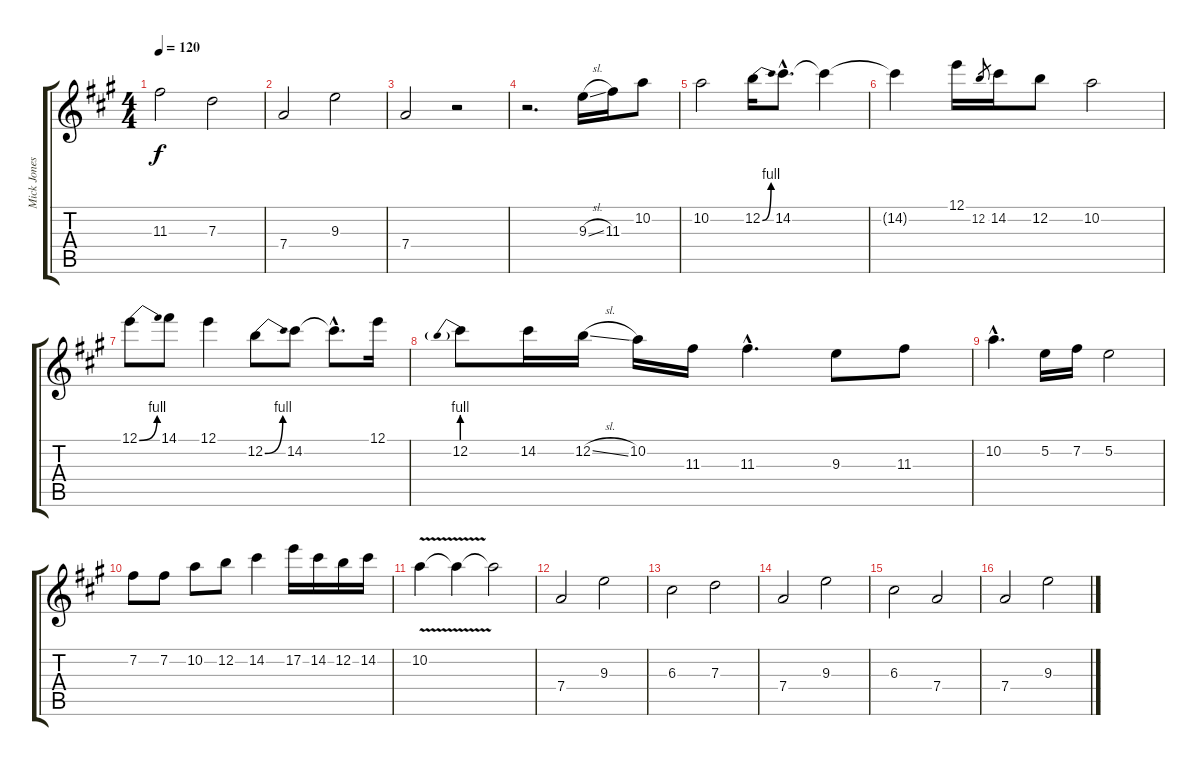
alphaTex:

\track ("Mick Jones (lead guitar)" "Mick Jones") {instrument distortionguitar}
\staff {score tabs}
\tuning (E4 B3 G3 D3 A2 E2) {hide}
\ts (4 4)
\tempo 120
\clef g2
\ks a
11.3.2{dy f} 7.3.2 |
7.4.2 9.3.2 |
7.4.2 r.2 |
r.2{d} 9.3{sl}.16 11.3.16 10.2.8 |
10.2.2 12.2{be (bend 0 0 60 4)}.16 14.2{hac}.8{d} 14.2{t}.4 |
14.2{t}.4 12.1.16 12.2.8{gr} 14.2.16 12.2.8 10.2.2 |
12.1{be (bend 0 0 60 4)}.8 14.1.8 12.1.4 12.2{be (bend 0 0 60 4)}.8 14.2.8 14.2{hac t}.8{d} 12.1.16 |
12.2{be (prebend 0 4 60 4)}.8 14.2.16 12.2{sl}.16 10.2.16 11.3.16 11.3{hac}.4{d} 9.3.8 11.3.8 |
10.2{hac}.4{d} 5.2.16 7.2.16 5.2.2 |
7.2.8 7.2.8 10.2.8 12.2.8 14.2.4 17.2.16 14.2.16 12.2.16 14.2.16 |
10.2{v}.4 10.2{t}.4 10.2{t}.2 |
7.4.2 9.3.2 |
6.3.2 7.3.2 |
7.4.2 9.3.2 |
6.3.2 7.4.2 |
7.4.2 9.3.2
